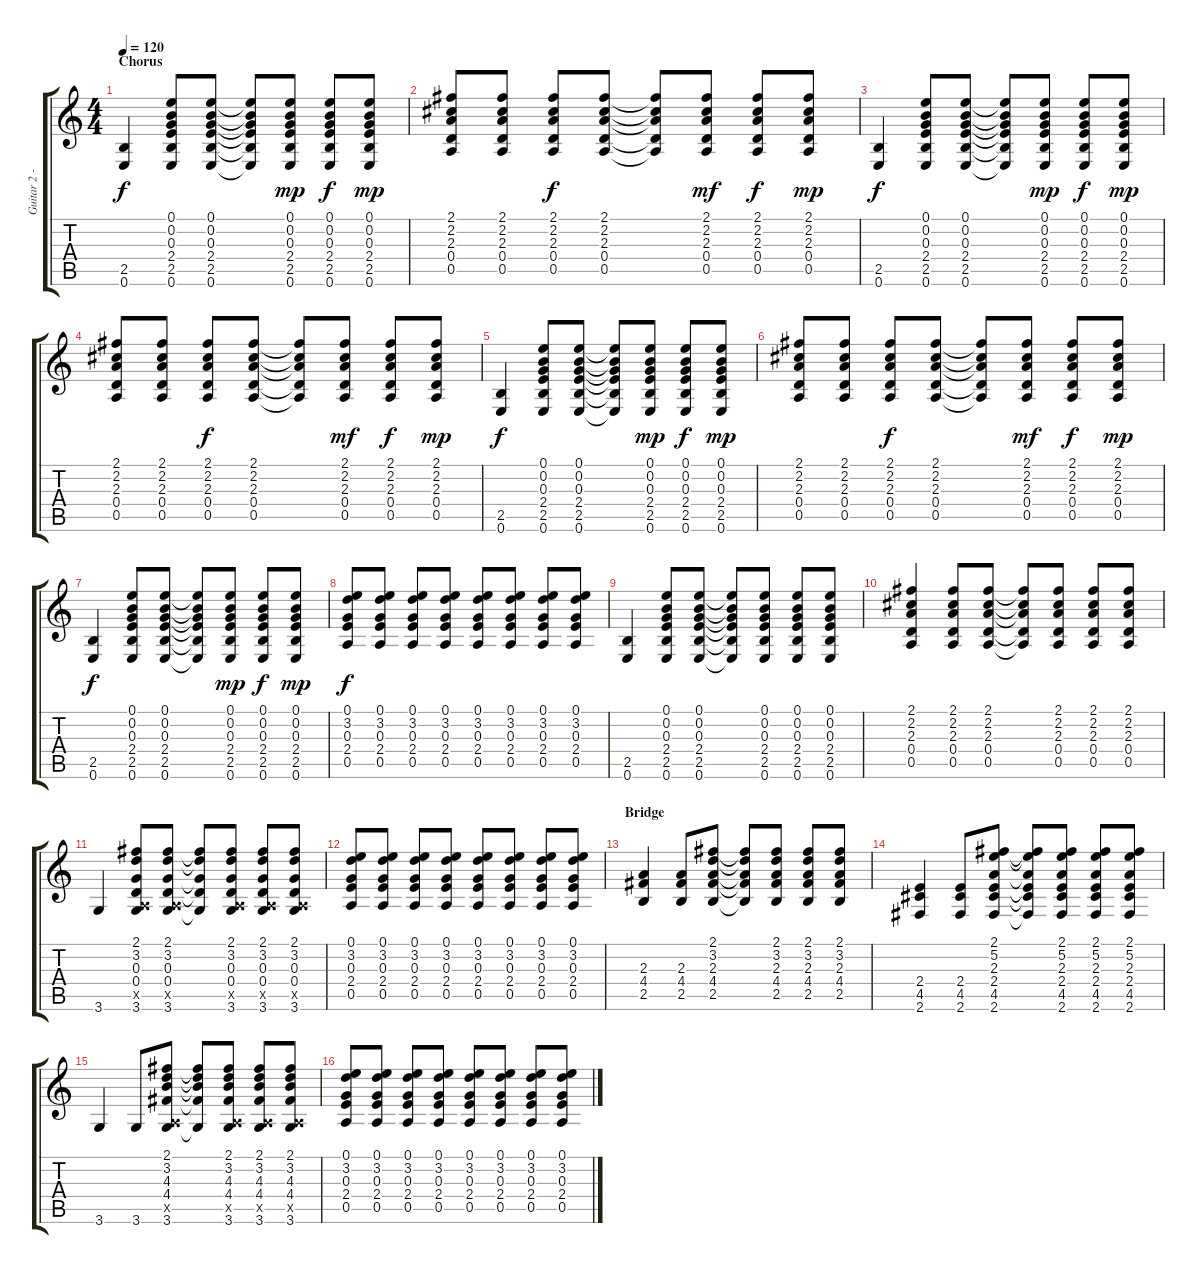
\track ("Guitar 2 - Michelle Branch" "Guitar 2 -") {instrument acousticguitarnylon}
\staff {score tabs}
\tuning (E4 B3 G3 D3 A2 E2) {hide}
\ts (4 4)
\section ("" "Chorus")
\tempo 120
\clef g2
\ks c
(2.5 0.6).4{dy f} (0.1 0.2 0.3 2.4 2.5 0.6).8 (0.1 0.2 0.3 2.4 2.5 0.6).8 (0.1{t} 0.2{t} 0.3{t} 2.4{t} 2.5{t} 0.6{t}).8 (0.1 0.2 0.3 2.4 2.5 0.6).8{dy mp} (0.1 0.2 0.3 2.4 2.5 0.6).8{dy f} (0.1 0.2 0.3 2.4 2.5 0.6).8{dy mp} |
(2.1 2.2 2.3 0.4 0.5).8 (2.1 2.2 2.3 0.4 0.5).8 (2.1 2.2 2.3 0.4 0.5).8{dy f} (2.1 2.2 2.3 0.4 0.5).8 (2.1{t} 2.2{t} 2.3{t} 0.4{t} 0.5{t}).8 (2.1 2.2 2.3 0.4 0.5).8{dy mf} (2.1 2.2 2.3 0.4 0.5).8{dy f} (2.1 2.2 2.3 0.4 0.5).8{dy mp} |
(2.5 0.6).4{dy f} (0.1 0.2 0.3 2.4 2.5 0.6).8 (0.1 0.2 0.3 2.4 2.5 0.6).8 (0.1{t} 0.2{t} 0.3{t} 2.4{t} 2.5{t} 0.6{t}).8 (0.1 0.2 0.3 2.4 2.5 0.6).8{dy mp} (0.1 0.2 0.3 2.4 2.5 0.6).8{dy f} (0.1 0.2 0.3 2.4 2.5 0.6).8{dy mp} |
(2.1 2.2 2.3 0.4 0.5).8 (2.1 2.2 2.3 0.4 0.5).8 (2.1 2.2 2.3 0.4 0.5).8{dy f} (2.1 2.2 2.3 0.4 0.5).8 (2.1{t} 2.2{t} 2.3{t} 0.4{t} 0.5{t}).8 (2.1 2.2 2.3 0.4 0.5).8{dy mf} (2.1 2.2 2.3 0.4 0.5).8{dy f} (2.1 2.2 2.3 0.4 0.5).8{dy mp} |
(2.5 0.6).4{dy f} (0.1 0.2 0.3 2.4 2.5 0.6).8 (0.1 0.2 0.3 2.4 2.5 0.6).8 (0.1{t} 0.2{t} 0.3{t} 2.4{t} 2.5{t} 0.6{t}).8 (0.1 0.2 0.3 2.4 2.5 0.6).8{dy mp} (0.1 0.2 0.3 2.4 2.5 0.6).8{dy f} (0.1 0.2 0.3 2.4 2.5 0.6).8{dy mp} |
(2.1 2.2 2.3 0.4 0.5).8 (2.1 2.2 2.3 0.4 0.5).8 (2.1 2.2 2.3 0.4 0.5).8{dy f} (2.1 2.2 2.3 0.4 0.5).8 (2.1{t} 2.2{t} 2.3{t} 0.4{t} 0.5{t}).8 (2.1 2.2 2.3 0.4 0.5).8{dy mf} (2.1 2.2 2.3 0.4 0.5).8{dy f} (2.1 2.2 2.3 0.4 0.5).8{dy mp} |
(2.5 0.6).4{dy f} (0.1 0.2 0.3 2.4 2.5 0.6).8 (0.1 0.2 0.3 2.4 2.5 0.6).8 (0.1{t} 0.2{t} 0.3{t} 2.4{t} 2.5{t} 0.6{t}).8 (0.1 0.2 0.3 2.4 2.5 0.6).8{dy mp} (0.1 0.2 0.3 2.4 2.5 0.6).8{dy f} (0.1 0.2 0.3 2.4 2.5 0.6).8{dy mp} |
(0.1 3.2 0.3 2.4 0.5).8{dy f} (0.1 3.2 0.3 2.4 0.5).8 (0.1 3.2 0.3 2.4 0.5).8 (0.1 3.2 0.3 2.4 0.5).8 (0.1 3.2 0.3 2.4 0.5).8 (0.1 3.2 0.3 2.4 0.5).8 (0.1 3.2 0.3 2.4 0.5).8 (0.1 3.2 0.3 2.4 0.5).8 |
(2.5 0.6).4 (0.1 0.2 0.3 2.4 2.5 0.6).8 (0.1 0.2 0.3 2.4 2.5 0.6).8 (0.1{t} 0.2{t} 0.3{t} 2.4{t} 2.5{t} 0.6{t}).8 (0.1 0.2 0.3 2.4 2.5 0.6).8 (0.1 0.2 0.3 2.4 2.5 0.6).8 (0.1 0.2 0.3 2.4 2.5 0.6).8 |
(2.1 2.2 2.3 0.4 0.5).4 (2.1 2.2 2.3 0.4 0.5).8 (2.1 2.2 2.3 0.4 0.5).8 (2.1{t} 2.2{t} 2.3{t} 0.4{t} 0.5{t}).8 (2.1 2.2 2.3 0.4 0.5).8 (2.1 2.2 2.3 0.4 0.5).8 (2.1 2.2 2.3 0.4 0.5).8 |
3.6.4 (2.1 3.2 0.3 0.4 0.5{x} 3.6).8 (2.1 3.2 0.3 0.4 0.5{x} 3.6).8 (2.1{t} 3.2{t} 0.3{t} 0.4{t} 3.6{t}).8 (2.1 3.2 0.3 0.4 0.5{x} 3.6).8 (2.1 3.2 0.3 0.4 0.5{x} 3.6).8 (2.1 3.2 0.3 0.4 0.5{x} 3.6).8 |
(0.1 3.2 0.3 2.4 0.5).8 (0.1 3.2 0.3 2.4 0.5).8 (0.1 3.2 0.3 2.4 0.5).8 (0.1 3.2 0.3 2.4 0.5).8 (0.1 3.2 0.3 2.4 0.5).8 (0.1 3.2 0.3 2.4 0.5).8 (0.1 3.2 0.3 2.4 0.5).8 (0.1 3.2 0.3 2.4 0.5).8 |
\section ("" "Bridge")
(2.3 4.4 2.5).4 (2.3 4.4 2.5).8 (2.1 3.2 2.3 4.4 2.5).8 (2.1{t} 3.2{t} 2.3{t} 4.4{t} 2.5{t}).8 (2.1 3.2 2.3 4.4 2.5).8 (2.1 3.2 2.3 4.4 2.5).8 (2.1 3.2 2.3 4.4 2.5).8 |
(2.4 4.5 2.6).4 (2.4 4.5 2.6).8 (2.1 5.2 2.3 2.4 4.5 2.6).8 (2.1{t} 5.2{t} 2.3{t} 2.4{t} 4.5{t} 2.6{t}).8 (2.1 5.2 2.3 2.4 4.5 2.6).8 (2.1 5.2 2.3 2.4 4.5 2.6).8 (2.1 5.2 2.3 2.4 4.5 2.6).8 |
3.6.4 3.6.8 (2.1 3.2 4.3 4.4 0.5{x} 3.6).8 (2.1{t} 3.2{t} 4.3{t} 4.4{t} 3.6{t}).8 (2.1 3.2 4.3 4.4 0.5{x} 3.6).8 (2.1 3.2 4.3 4.4 0.5{x} 3.6).8 (2.1 3.2 4.3 4.4 0.5{x} 3.6).8 |
(0.1 3.2 0.3 2.4 0.5).8 (0.1 3.2 0.3 2.4 0.5).8 (0.1 3.2 0.3 2.4 0.5).8 (0.1 3.2 0.3 2.4 0.5).8 (0.1 3.2 0.3 2.4 0.5).8 (0.1 3.2 0.3 2.4 0.5).8 (0.1 3.2 0.3 2.4 0.5).8 (0.1 3.2 0.3 2.4 0.5).8
